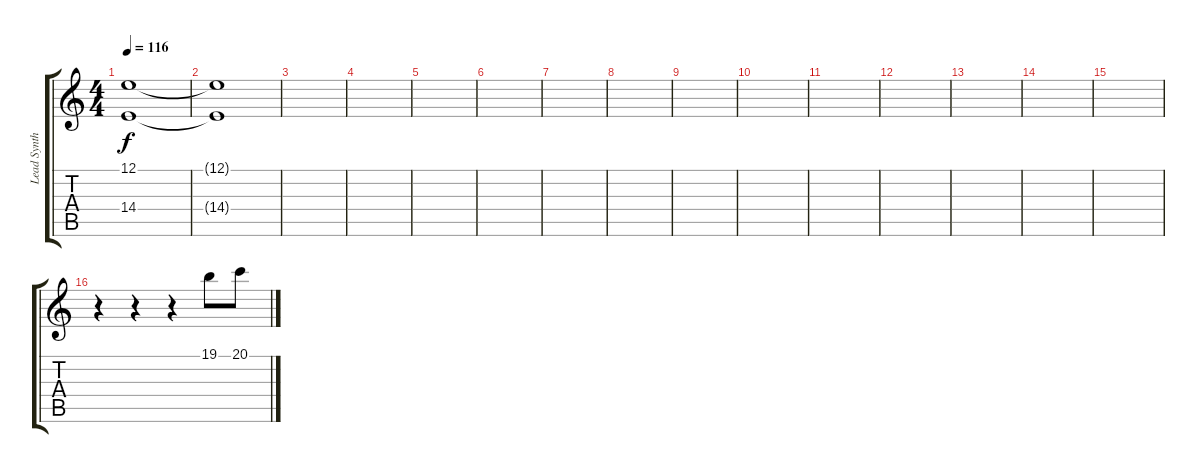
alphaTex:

\track ("Lead Synth1" "Lead Synth") {instrument tremolostrings}
\staff {score tabs}
\tuning (E4 B3 G3 D3 A2 E2) {hide}
\ts (4 4)
\tempo 116
\clef g2
\ks c
(12.1 14.4).1{dy f volume 4} |
(12.1{t} 14.4{t}).1 |
|
|
|
|
|
|
|
|
|
|
|
|
|
r.4 r.4 r.4 19.1.8{volume 15} 20.1.8
